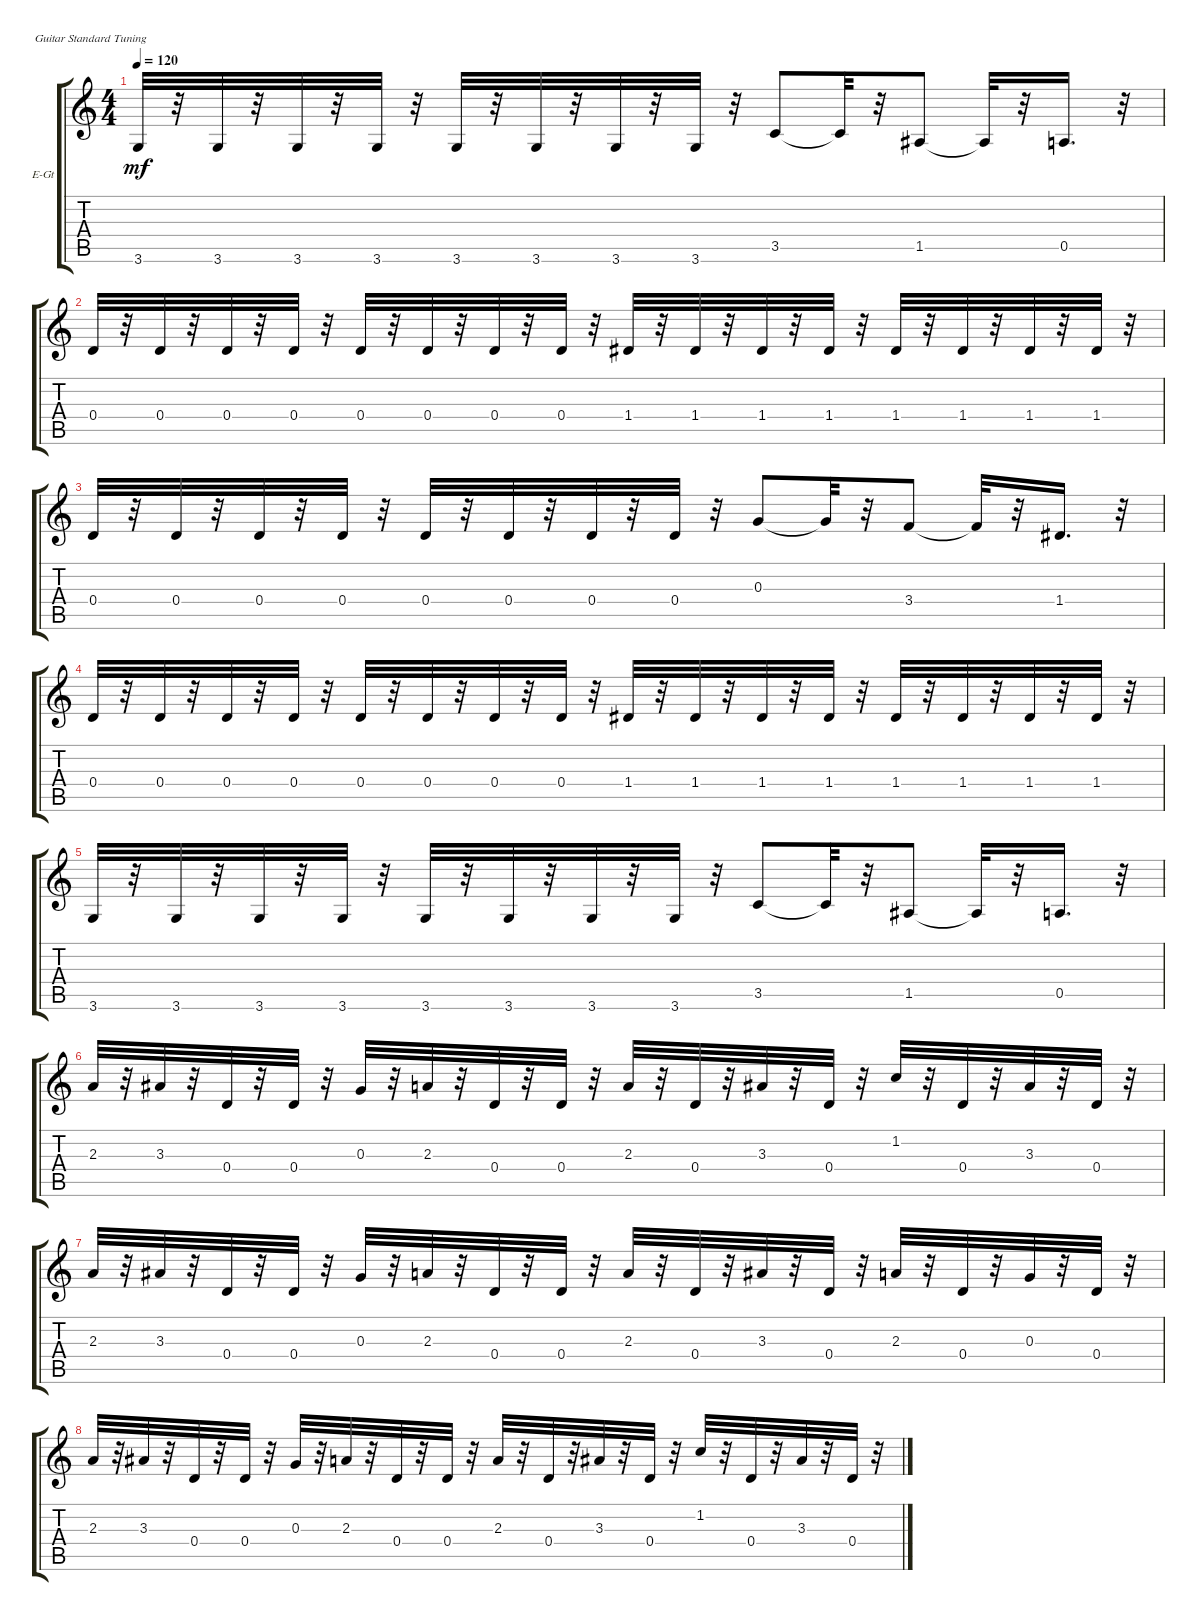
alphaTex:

\bracketExtendMode groupsimilarinstruments
\firstSystemTrackNameOrientation horizontal
\otherSystemsTrackNameOrientation horizontal
\track ("" "E-Gt") {instrument electricguitarclean}
\staff {score tabs}
\tuning (E4 B3 G3 D3 A2 E2)
\ts (4 4)
\tempo 120
\clef g2
\ks c
3.6.32{dy mf} r.32 3.6.32 r.32 3.6.32 r.32 3.6.32 r.32 3.6.32 r.32 3.6.32 r.32 3.6.32 r.32 3.6.32 r.32 3.5.8 3.5{t}.32 r.32 1.5.8 1.5{t}.32 r.32 0.5.16{d} r.32 |
0.4.32 r.32 0.4.32 r.32 0.4.32 r.32 0.4.32 r.32 0.4.32 r.32 0.4.32 r.32 0.4.32 r.32 0.4.32 r.32 1.4.32 r.32 1.4.32 r.32 1.4.32 r.32 1.4.32 r.32 1.4.32 r.32 1.4.32 r.32 1.4.32 r.32 1.4.32 r.32 |
0.4.32 r.32 0.4.32 r.32 0.4.32 r.32 0.4.32 r.32 0.4.32 r.32 0.4.32 r.32 0.4.32 r.32 0.4.32 r.32 0.3.8 0.3{t}.32 r.32 3.4.8 3.4{t}.32 r.32 1.4.16{d} r.32 |
0.4.32 r.32 0.4.32 r.32 0.4.32 r.32 0.4.32 r.32 0.4.32 r.32 0.4.32 r.32 0.4.32 r.32 0.4.32 r.32 1.4.32 r.32 1.4.32 r.32 1.4.32 r.32 1.4.32 r.32 1.4.32 r.32 1.4.32 r.32 1.4.32 r.32 1.4.32 r.32 |
3.6.32 r.32 3.6.32 r.32 3.6.32 r.32 3.6.32 r.32 3.6.32 r.32 3.6.32 r.32 3.6.32 r.32 3.6.32 r.32 3.5.8 3.5{t}.32 r.32 1.5.8 1.5{t}.32 r.32 0.5.16{d} r.32 |
2.3.32 r.32 3.3.32 r.32 0.4.32 r.32 0.4.32 r.32 0.3.32 r.32 2.3.32 r.32 0.4.32 r.32 0.4.32 r.32 2.3.32 r.32 0.4.32 r.32 3.3.32 r.32 0.4.32 r.32 1.2.32 r.32 0.4.32 r.32 3.3.32 r.32 0.4.32 r.32 |
2.3.32 r.32 3.3.32 r.32 0.4.32 r.32 0.4.32 r.32 0.3.32 r.32 2.3.32 r.32 0.4.32 r.32 0.4.32 r.32 2.3.32 r.32 0.4.32 r.32 3.3.32 r.32 0.4.32 r.32 2.3.32 r.32 0.4.32 r.32 0.3.32 r.32 0.4.32 r.32 |
2.3.32 r.32 3.3.32 r.32 0.4.32 r.32 0.4.32 r.32 0.3.32 r.32 2.3.32 r.32 0.4.32 r.32 0.4.32 r.32 2.3.32 r.32 0.4.32 r.32 3.3.32 r.32 0.4.32 r.32 1.2.32 r.32 0.4.32 r.32 3.3.32 r.32 0.4.32 r.32
